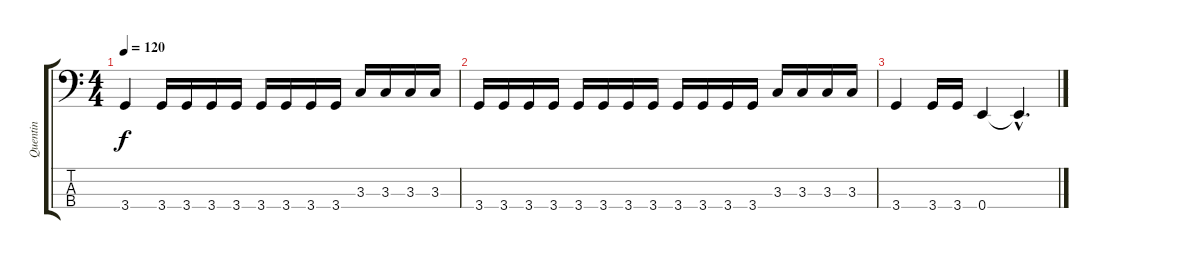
\track ("Quentin" "Quentin") {instrument electricbassfinger}
\staff {score tabs}
\tuning (G2 D2 A1 E1) {hide}
\ts (4 4)
\tempo 120
\clef f4
\ks c
3.4.4{dy f} 3.4.16 3.4.16 3.4.16 3.4.16 3.4.16 3.4.16 3.4.16 3.4.16 3.3.16 3.3.16 3.3.16 3.3.16 |
3.4.16 3.4.16 3.4.16 3.4.16 3.4.16 3.4.16 3.4.16 3.4.16 3.4.16 3.4.16 3.4.16 3.4.16 3.3.16 3.3.16 3.3.16 3.3.16 |
3.4.4 3.4.16 3.4.16 0.4.4 0.4{hac t}.4{d}
